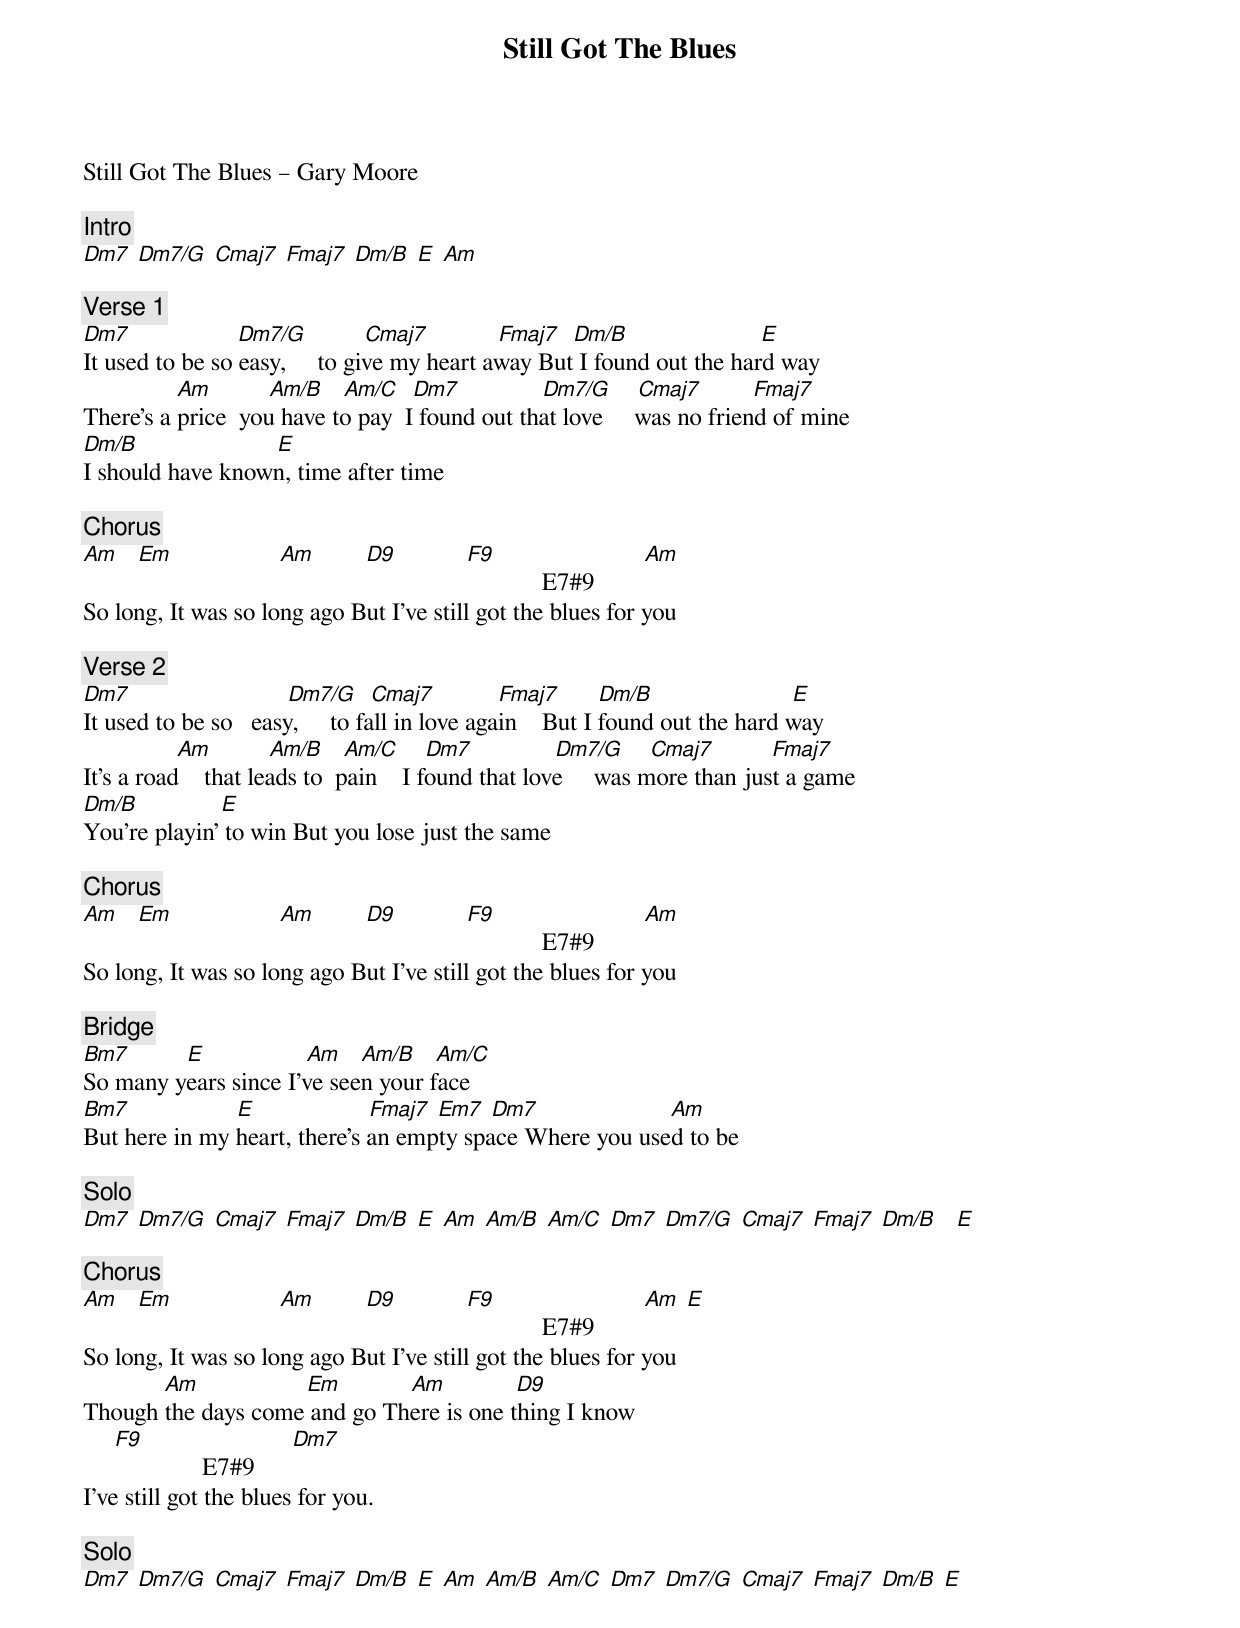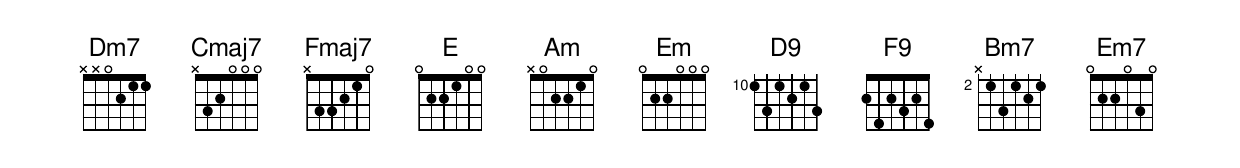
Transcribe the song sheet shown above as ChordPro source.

{title: Still Got The Blues}
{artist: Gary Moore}
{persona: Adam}
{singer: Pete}
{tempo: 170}
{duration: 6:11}
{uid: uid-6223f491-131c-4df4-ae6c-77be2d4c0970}
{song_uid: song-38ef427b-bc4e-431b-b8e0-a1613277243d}



Still Got The Blues – Gary Moore

{comment: Intro}
[Dm7] [Dm7/G] [Cmaj7] [Fmaj7] [Dm/B] [E]	[Am]

{comment: Verse 1}
[Dm7]                 [Dm7/G] 	       [Cmaj7]          	[Fmaj7]		[Dm/B]                    	[E]
It used to be so easy,     to give my heart away	But I found out the hard way
          	    [Am]         [Am/B]   [Am/C]		[Dm7]            	[Dm7/G]    [Cmaj7]       	[Fmaj7]
There's a price  you have to pay 	I found out that love     was no friend of mine
[Dm/B]                    		[E]
I should have known, time after time

{comment: Chorus}
[Am]   [Em]           	     [Am]       	[D9]		         [F9]            E7#9      		[Am]
So long, It was so long ago	But I've still got the blues for you

{comment: Verse 2}
[Dm7]                 	       [Dm7/G] 	[Cmaj7]          [Fmaj7]	     [Dm/B]                    		[E]
It used to be so   easy,     to fall in love again    But I found out the hard way
          	    [Am]         [Am/B]   [Am/C]	   [Dm7]            	[Dm7/G]    [Cmaj7]       		[Fmaj7]
It's a road    that leads to  pain	   I found that love     was more than just a game
[Dm/B]			        		[E]
You're playin' to win	But you lose just the same

{comment: Chorus}
[Am]   [Em]           	     [Am]       	[D9]		         [F9]            E7#9      		[Am]
So long, It was so long ago	But I've still got the blues for you

{comment: Bridge}
[Bm7]       	 [E]                [Am]   [Am/B] 		[Am/C]
So many years since I've seen your face
[Bm7]               		[E]                 	[Fmaj7] [Em7] [Dm7]                  			[Am]
But here in my heart, there's an empty space	Where you used to be

{comment: Solo}
[Dm7] [Dm7/G] [Cmaj7] [Fmaj7] [Dm/B] [E] [Am] [Am/B] [Am/C]	[Dm7] [Dm7/G] [Cmaj7] [Fmaj7] [Dm/B]   [E]

{comment: Chorus}
[Am]   [Em]           	     [Am]       	[D9]		         [F9]            E7#9      		[Am]	[E]
So long, It was so long ago	But I've still got the blues for you
           		[Am]            	    [Em]		         [Am]          	[D9]
Though the days come and go	There is one thing I know
     [F9]            		E7#9      [Dm7]
I've still got the blues for you.

{comment: Solo}
[Dm7] [Dm7/G] [Cmaj7] [Fmaj7] [Dm/B] [E] [Am] [Am/B] [Am/C]	[Dm7] [Dm7/G] [Cmaj7] [Fmaj7] [Dm/B] [E]
